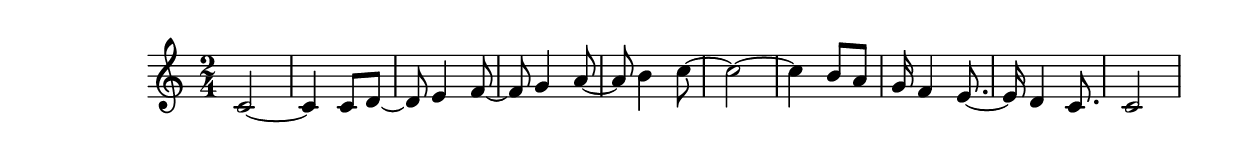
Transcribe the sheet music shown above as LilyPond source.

\version "2.14.0"

\header{
texidoc="

If the @code{Note_heads_engraver} is replaced by the @code{Completion_heads_engraver}, notes that cross bar lines are split into tied notes.

"
}

\layout { ragged-right= ##t }


\new Voice \with {
    \remove "Note_heads_engraver"
    \consists "Completion_heads_engraver"
} \relative c'{
  \time 2/4

  c2. c8 d4 e f g a b c2.. b8 a g16 f4 e d c8. c2 
}
